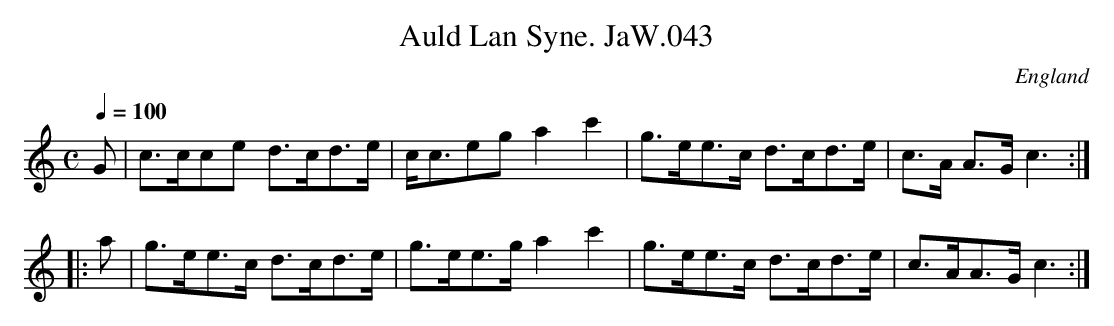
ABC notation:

X:1
T:Auld Lan Syne. JaW.043
M:C
L:1/8
Q:1/4=100
O:England
K:C major
G|c>cce d>cd>e|c<ceg a2c'2|g>ee>c d>cd>e|c>A A>G c3:|!
|:a|g>ee>c d>cd>e|g>ee>g a2c'2|g>ee>c d>cd>e|c>AA>G c3:|
